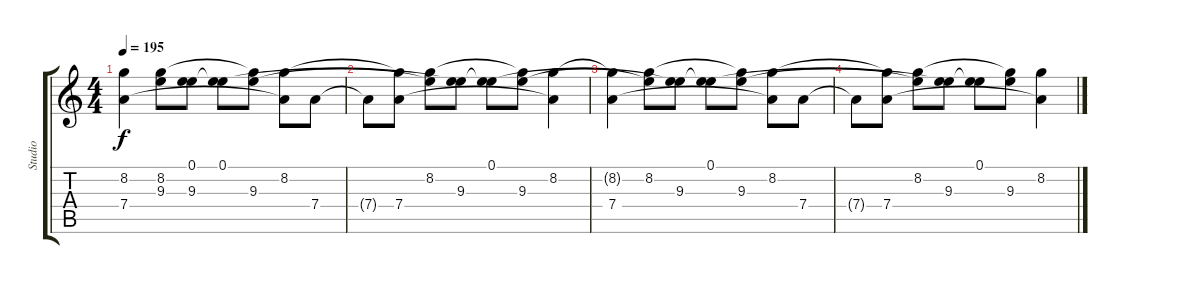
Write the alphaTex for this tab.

\track ("Studio" "Studio") {instrument acousticguitarsteel}
\staff {score tabs}
\tuning (E4 B3 G3 D3 A2 E2) {hide}
\ts (4 4)
\tempo 195
\clef g2
\ks c
(8.2{t} 7.4).4{dy f} (8.2 9.3{t}).8 (0.1{t} 9.3).8 (0.1 9.3{t}).8 (8.2{t} 9.3).8 (8.2 7.4{t}).8 7.4.8 |
7.4{t}.8 (8.2{t} 7.4).8 (8.2 9.3{t}).8 (0.1{t} 9.3).8 (0.1 9.3{t}).8 (8.2{t} 9.3).8 (8.2 7.4{t}).4 |
(8.2{t} 7.4).4{volume 0} (8.2 9.3{t}).8 (0.1{t} 9.3).8 (0.1 9.3{t}).8 (8.2{t} 9.3).8 (8.2 7.4{t}).8 7.4.8 |
7.4{t}.8 (8.2{t} 7.4).8 (8.2 9.3{t}).8 (0.1{t} 9.3).8 (0.1 9.3{t}).8 (8.2{t} 9.3).8 (8.2 7.4{t}).4
